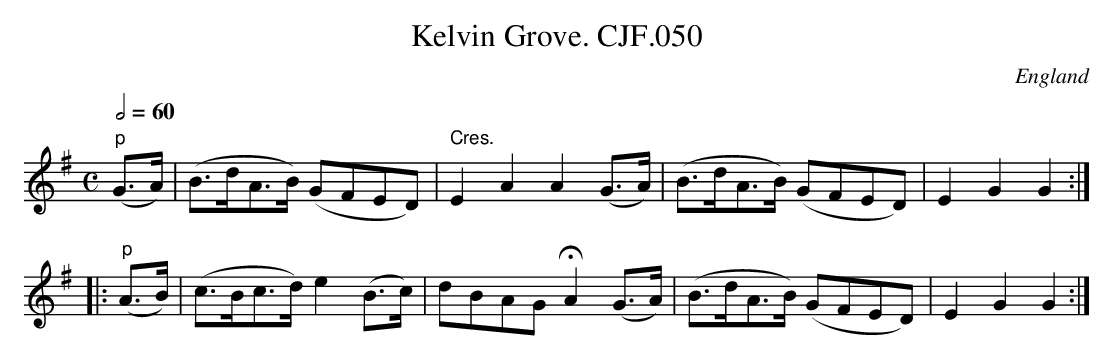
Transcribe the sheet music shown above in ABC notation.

X:1
T:Kelvin Grove. CJF.050
L:1/8
M:C
O:England
Q:2/4=60
K:G
"p"(G>A)|(B>dA>B) (GFED)|" Cres."E2A2A2(G>A)|\
(B>dA>B) (GFED)|E2G2G2:|!
|:"p"(A>B)|(c>Bc>d)e2(B>c)|dBAGHA2(G>A)|\
(B>dA>B) (GFED)|E2G2G2:|
